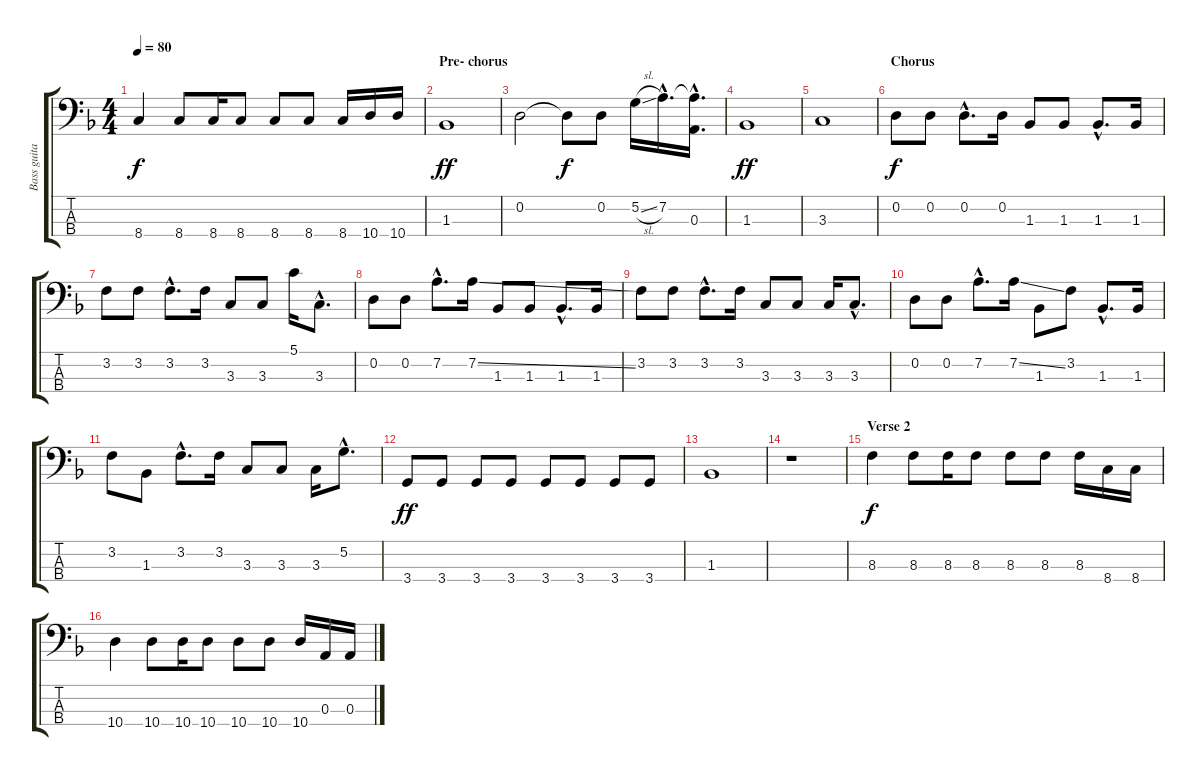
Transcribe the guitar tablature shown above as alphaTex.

\track ("Bass guitar" "Bass guita") {instrument electricbasspick}
\staff {score tabs}
\tuning (G2 D2 A1 E1) {hide}
\ts (4 4)
\tempo 80
\clef f4
\ks dminor
8.4.4{dy f} 8.4.8 8.4.16 8.4.8 8.4.8 8.4.8 8.4.16 10.4.16 10.4.16 |
\section ("" "Pre- chorus")
1.3.1{dy ff} |
0.2.2 0.2{t}.8{dy f} 0.2.8 5.2{sl}.16 7.2{hac}.16{d} (7.2{hac t} 0.3{hac}).16{d} |
1.3.1{dy ff} |
3.3.1 |
\section ("" "Chorus")
0.2.8{dy f} 0.2.8 0.2{hac}.8{d} 0.2.16 1.3.8 1.3.8 1.3{hac}.8{d} 1.3.16 |
3.2.8 3.2.8 3.2{hac}.8{d} 3.2.16 3.3.8 3.3.8 5.1.16 3.3{hac}.8{d} |
0.2.8 0.2.8 7.2{hac}.8{d} 7.2{ss}.16 1.3.8 1.3.8 1.3{hac}.8{d} 1.3.16 |
3.2.8 3.2.8 3.2{hac}.8{d} 3.2.16 3.3.8 3.3.8 3.3.16 3.3{hac}.8{d} |
0.2.8 0.2.8 7.2{hac}.8{d} 7.2{ss}.16 1.3.8 3.2.8 1.3{hac}.8{d} 1.3.16 |
3.2.8 1.3.8 3.2{hac}.8{d} 3.2.16 3.3.8 3.3.8 3.3.16 5.2{hac}.8{d} |
3.4.8{dy ff} 3.4.8 3.4.8 3.4.8 3.4.8 3.4.8 3.4.8 3.4.8 |
1.3.1 |
r.1 |
\section ("" "Verse 2")
8.3.4{dy f} 8.3.8 8.3.16 8.3.8 8.3.8 8.3.8 8.3.16 8.4.16 8.4.16 |
10.4.4 10.4.8 10.4.16 10.4.8 10.4.8 10.4.8 10.4.16 0.3.16 0.3.16
